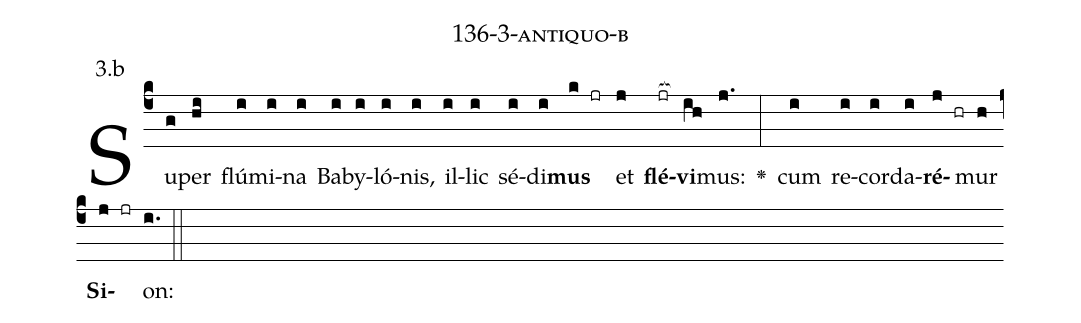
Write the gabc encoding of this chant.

name: 136-3-antiquo-b;
annotation: 3.b;
%%
(c4)Su(g)per(hi) flú(i)mi(i)na(i) Ba(i)by(i)ló(i)nis,(i) il(i)lic(i) sé(i)di(i)<b>mus</b>(k jr) et(j) <b>flé</b>(jr[ocb:1{])<b>vi</b>(ih[ocb:0}])mus:(j.) <v>\greheightstar</v>(:) cum(i) re(i)cor(i)da(i)<b>ré</b>(j hr)mur(h) <b>Si</b>(j jr)on:(i.) (::)


%E(i) u(i) o(j) u(h) a(j) e.(i.) (::)
